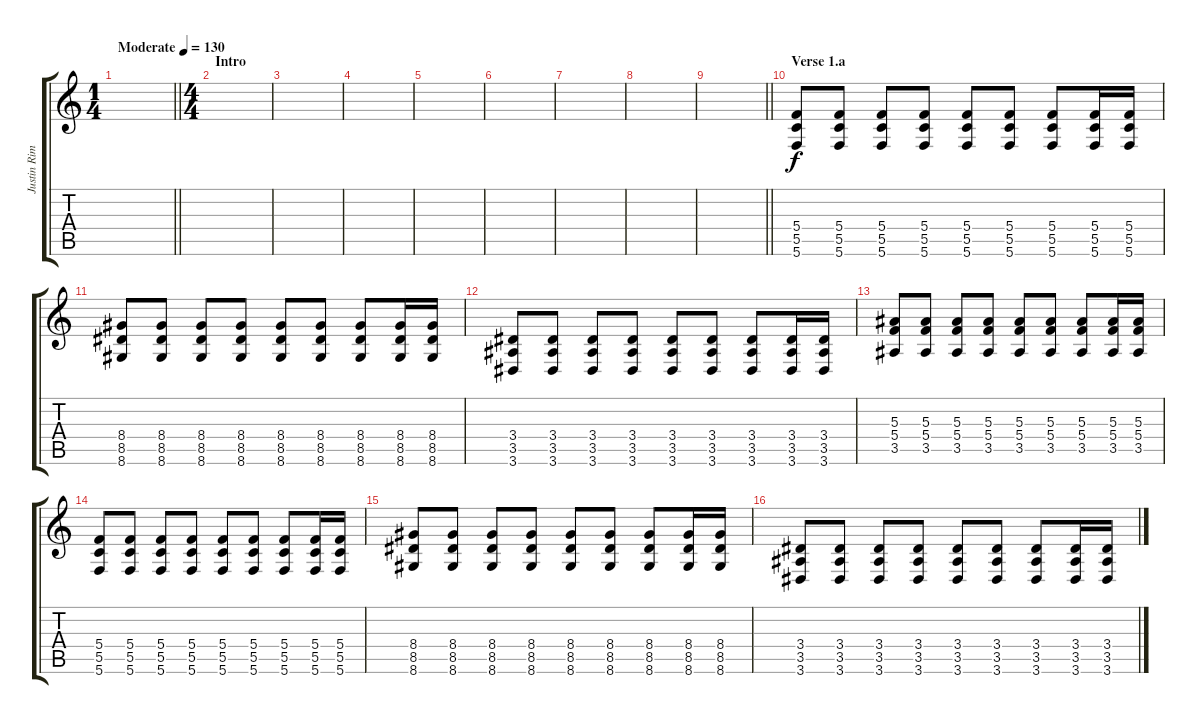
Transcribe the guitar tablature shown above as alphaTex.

\track ("Justin Rimer  - Guitar Rhythm" "Justin Rim") {instrument overdrivenguitar}
\staff {score tabs}
\tuning (D4 A3 F3 C3 G2 C2) {hide}
\ts (1 4)
\tempo (130 "Moderate")
\clef g2
\barLineRight lightlight
\ks c
|
\ts (4 4)
\section ("" "Intro")
|
|
|
|
|
|
|
\barLineRight lightlight
|
\section ("" "Verse 1.a")
(5.4 5.5 5.6).8 (5.4 5.5 5.6).8 (5.4 5.5 5.6).8 (5.4 5.5 5.6).8 (5.4 5.5 5.6).8 (5.4 5.5 5.6).8 (5.4 5.5 5.6).8 (5.4 5.5 5.6).16 (5.4 5.5 5.6).16 |
(8.4 8.5 8.6).8 (8.4 8.5 8.6).8 (8.4 8.5 8.6).8 (8.4 8.5 8.6).8 (8.4 8.5 8.6).8 (8.4 8.5 8.6).8 (8.4 8.5 8.6).8 (8.4 8.5 8.6).16 (8.4 8.5 8.6).16 |
(3.4 3.5 3.6).8 (3.4 3.5 3.6).8 (3.4 3.5 3.6).8 (3.4 3.5 3.6).8 (3.4 3.5 3.6).8 (3.4 3.5 3.6).8 (3.4 3.5 3.6).8 (3.4 3.5 3.6).16 (3.4 3.5 3.6).16 |
(5.3 5.4 3.5).8 (5.3 5.4 3.5).8 (5.3 5.4 3.5).8 (5.3 5.4 3.5).8 (5.3 5.4 3.5).8 (5.3 5.4 3.5).8 (5.3 5.4 3.5).8 (5.3 5.4 3.5).16 (5.3 5.4 3.5).16 |
(5.4 5.5 5.6).8 (5.4 5.5 5.6).8 (5.4 5.5 5.6).8 (5.4 5.5 5.6).8 (5.4 5.5 5.6).8 (5.4 5.5 5.6).8 (5.4 5.5 5.6).8 (5.4 5.5 5.6).16 (5.4 5.5 5.6).16 |
(8.4 8.5 8.6).8 (8.4 8.5 8.6).8 (8.4 8.5 8.6).8 (8.4 8.5 8.6).8 (8.4 8.5 8.6).8 (8.4 8.5 8.6).8 (8.4 8.5 8.6).8 (8.4 8.5 8.6).16 (8.4 8.5 8.6).16 |
(3.4 3.5 3.6).8 (3.4 3.5 3.6).8 (3.4 3.5 3.6).8 (3.4 3.5 3.6).8 (3.4 3.5 3.6).8 (3.4 3.5 3.6).8 (3.4 3.5 3.6).8 (3.4 3.5 3.6).16 (3.4 3.5 3.6).16
